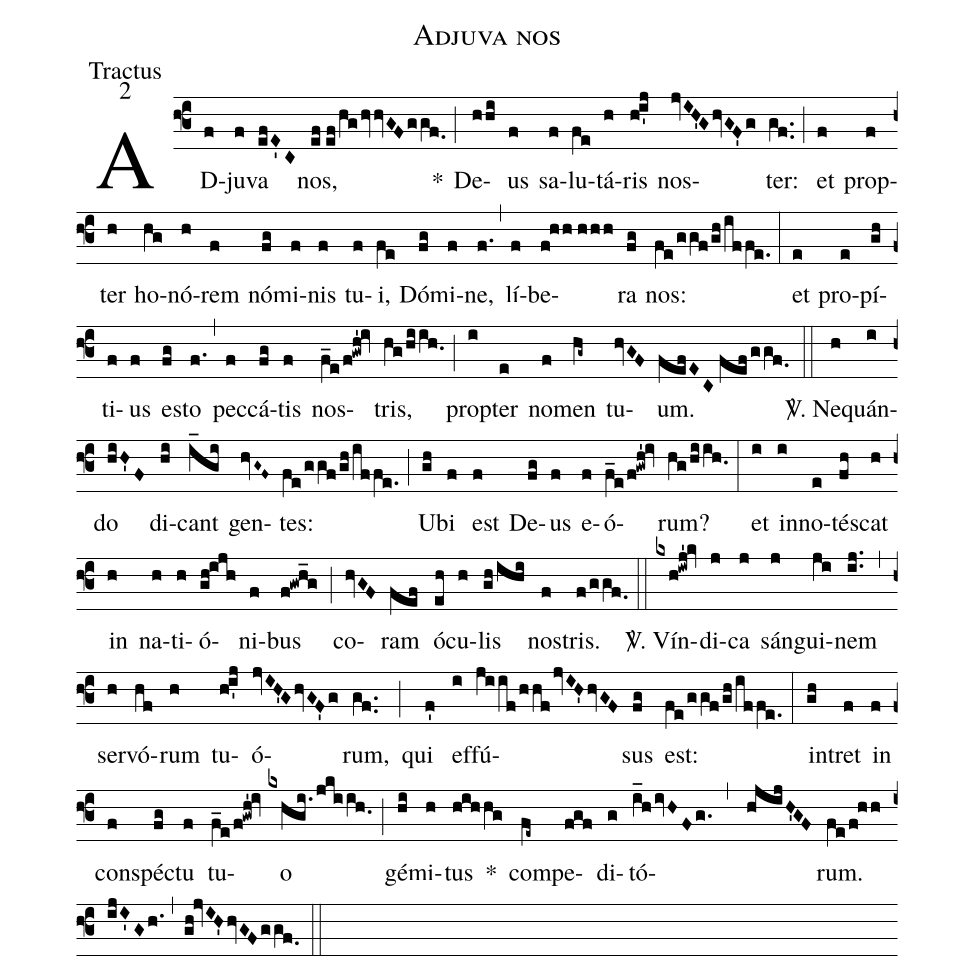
name: Adjuva nos;
office-part: Tractus;
mode: 2;
%%
(f3) AD(f)ju(f)va(efE'C) nos,(ef//ef/hghvvGFggf.0) *(;) De(hhi)us(f) sa(f)lu(fe)tá(h)ris(h!i'j) nos(jvIH'GhvGF'g)ter:(gf..) (;) et(f) prop(f)ter(h) ho(hg)nó(h)rem(f) nó(fg)mi(f)nis(f) tu(f)i,(fe) Dó(fg)mi(f)ne,(f.) (,) lí(f)be(f!hh//hhh)ra(fg) nos:(fe/ggf/gh/iffe.) (:)
et(e) pro(e)pí(gh)ti(f)us(f) es(fg)to(f.) (,) pec(f)cá(fg)tis(f) nos(f_e/f!gwh'!iv)tris,(hg/hiih.0) (;) prop(i)ter(e) no(f)men(hg~) tu(hvGF)um.(fefEC//fef/ggf.0) (::)
<sp>V/</sp>. Ne(h)quán(i)do(hiH'F) di(hi)cant(i_gi) gen(hvG~F~)tes:(fe/ggf/gh/iffe.) (;) U(gh)bi(f) est(f) De(fg)us(f) e(f)ó(f_e/f!gwh'!iv)rum?(hg/hiih.0) (:)
et(i) in(i)no(e)tés(fh)cat(h) in(h) na(h)ti(h)ó(gh!ijh)ni(f)bus(f!gwh_g) (;) co(hvGF)ram(fef) ó(eh)cu(h)lis(gh/ihi) nos(f)tris.(f/ggf.0) (::)
<sp>V/</sp>. Vín(kxh!iwj'!kv)di(j)ca(j) sán(j)gui(ji)nem(ij..) (,) ser(h)vó(hf)rum(h) tu(h!i'j)ó(jvIH'GhvGF'g)rum,(gf..) (;) qui(f') ef(i)fú(jiif/hhfjvIH'hvGF)sus(fg) est:(fe/ggf/gh/iffe.) (:)
in(gh)tret(f) in(f) con(f)spéc(fg)tu(f) tu(f_e/f!gwh'!iv)o(kxhgi./jkiih.0) (;) gé(hi)mi(h)tus(hihhg) *() com(fe~)pe(fgf)di(g)tó(i_hivHFg.,hjijH'GF)rum.(fe/f!hh/ijI'Gh.) (,) (gh!jvIH'hvGFggf.0) (::)
